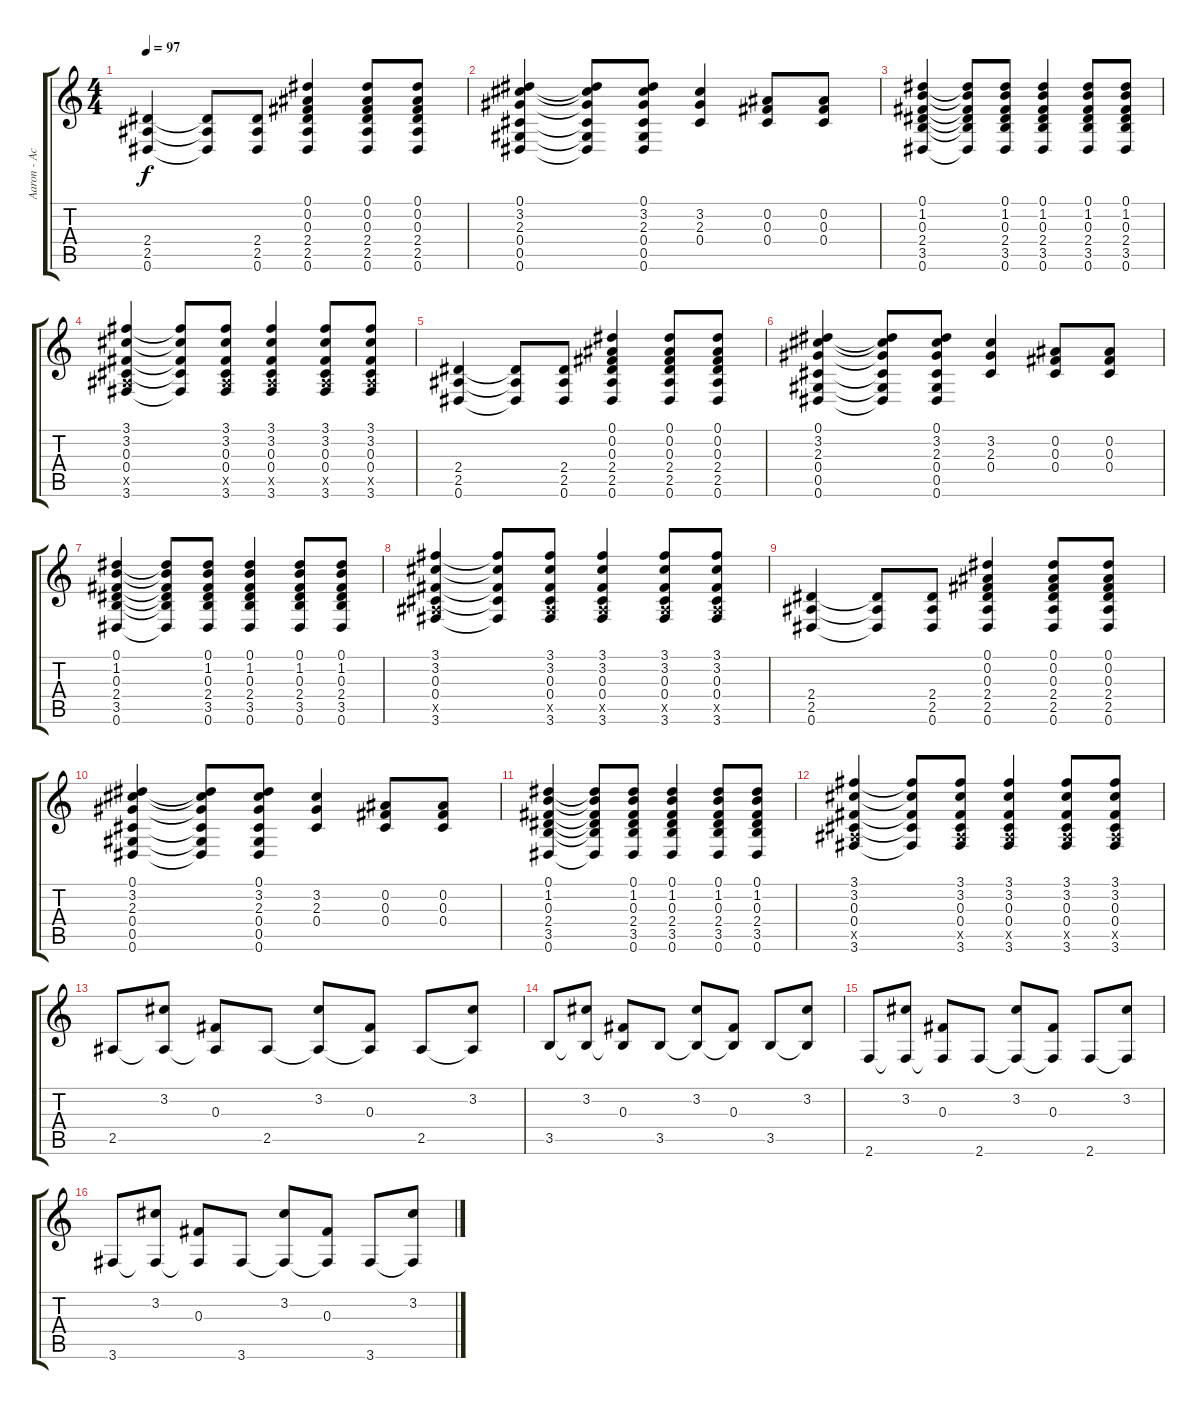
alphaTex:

\track ("Aaron - Acoustic" "Aaron - Ac") {instrument acousticguitarsteel}
\staff {score tabs}
\tuning (Eb4 Bb3 Gb3 Db3 Ab2 Eb2) {hide}
\ts (4 4)
\tempo 97
\clef g2
\ks c
(2.4 2.5 0.6).4{dy f} (2.4{t} 2.5{t} 0.6{t}).8 (2.4 2.5 0.6).8 (0.1 0.2 0.3 2.4 2.5 0.6).4 (0.1 0.2 0.3 2.4 2.5 0.6).8 (0.1 0.2 0.3 2.4 2.5 0.6).8 |
(0.1 3.2 2.3 0.4 0.5 0.6).4 (0.1{t} 3.2{t} 2.3{t} 0.4{t} 0.5{t} 0.6{t}).8 (0.1 3.2 2.3 0.4 0.5 0.6).8 (3.2 2.3 0.4).4 (0.2 0.3 0.4).8 (0.2 0.3 0.4).8 |
(0.1 1.2 0.3 2.4 3.5 0.6).4 (0.1{t} 1.2{t} 0.3{t} 2.4{t} 3.5{t} 0.6{t}).8 (0.1 1.2 0.3 2.4 3.5 0.6).8 (0.1 1.2 0.3 2.4 3.5 0.6).4 (0.1 1.2 0.3 2.4 3.5 0.6).8 (0.1 1.2 0.3 2.4 3.5 0.6).8 |
(3.1 3.2 0.3 0.4 2.5{x} 3.6).4 (3.1{t} 3.2{t} 0.3{t} 0.4{t} 3.6{t}).8 (3.1 3.2 0.3 0.4 2.5{x} 3.6).8 (3.1 3.2 0.3 0.4 2.5{x} 3.6).4 (3.1 3.2 0.3 0.4 2.5{x} 3.6).8 (3.1 3.2 0.3 0.4 2.5{x} 3.6).8 |
(2.4 2.5 0.6).4 (2.4{t} 2.5{t} 0.6{t}).8 (2.4 2.5 0.6).8 (0.1 0.2 0.3 2.4 2.5 0.6).4 (0.1 0.2 0.3 2.4 2.5 0.6).8 (0.1 0.2 0.3 2.4 2.5 0.6).8 |
(0.1 3.2 2.3 0.4 0.5 0.6).4 (0.1{t} 3.2{t} 2.3{t} 0.4{t} 0.5{t} 0.6{t}).8 (0.1 3.2 2.3 0.4 0.5 0.6).8 (3.2 2.3 0.4).4 (0.2 0.3 0.4).8 (0.2 0.3 0.4).8 |
(0.1 1.2 0.3 2.4 3.5 0.6).4 (0.1{t} 1.2{t} 0.3{t} 2.4{t} 3.5{t} 0.6{t}).8 (0.1 1.2 0.3 2.4 3.5 0.6).8 (0.1 1.2 0.3 2.4 3.5 0.6).4 (0.1 1.2 0.3 2.4 3.5 0.6).8 (0.1 1.2 0.3 2.4 3.5 0.6).8 |
(3.1 3.2 0.3 0.4 2.5{x} 3.6).4 (3.1{t} 3.2{t} 0.3{t} 0.4{t} 3.6{t}).8 (3.1 3.2 0.3 0.4 2.5{x} 3.6).8 (3.1 3.2 0.3 0.4 2.5{x} 3.6).4 (3.1 3.2 0.3 0.4 2.5{x} 3.6).8 (3.1 3.2 0.3 0.4 2.5{x} 3.6).8 |
(2.4 2.5 0.6).4 (2.4{t} 2.5{t} 0.6{t}).8 (2.4 2.5 0.6).8 (0.1 0.2 0.3 2.4 2.5 0.6).4 (0.1 0.2 0.3 2.4 2.5 0.6).8 (0.1 0.2 0.3 2.4 2.5 0.6).8 |
(0.1 3.2 2.3 0.4 0.5 0.6).4 (0.1{t} 3.2{t} 2.3{t} 0.4{t} 0.5{t} 0.6{t}).8 (0.1 3.2 2.3 0.4 0.5 0.6).8 (3.2 2.3 0.4).4 (0.2 0.3 0.4).8 (0.2 0.3 0.4).8 |
(0.1 1.2 0.3 2.4 3.5 0.6).4 (0.1{t} 1.2{t} 0.3{t} 2.4{t} 3.5{t} 0.6{t}).8 (0.1 1.2 0.3 2.4 3.5 0.6).8 (0.1 1.2 0.3 2.4 3.5 0.6).4 (0.1 1.2 0.3 2.4 3.5 0.6).8 (0.1 1.2 0.3 2.4 3.5 0.6).8 |
(3.1 3.2 0.3 0.4 2.5{x} 3.6).4 (3.1{t} 3.2{t} 0.3{t} 0.4{t} 3.6{t}).8 (3.1 3.2 0.3 0.4 2.5{x} 3.6).8 (3.1 3.2 0.3 0.4 2.5{x} 3.6).4 (3.1 3.2 0.3 0.4 2.5{x} 3.6).8 (3.1 3.2 0.3 0.4 2.5{x} 3.6).8 |
2.5.8 (3.2 2.5{t}).8 (0.3 2.5{t}).8 2.5.8 (3.2 2.5{t}).8 (0.3 2.5{t}).8 2.5.8 (3.2 2.5{t}).8 |
3.5.8 (3.2 3.5{t}).8 (0.3 3.5{t}).8 3.5.8 (3.2 3.5{t}).8 (0.3 3.5{t}).8 3.5.8 (3.2 3.5{t}).8 |
2.6.8 (3.2 2.6{t}).8 (0.3 2.6{t}).8 2.6.8 (3.2 2.6{t}).8 (0.3 2.6{t}).8 2.6.8 (3.2 2.6{t}).8 |
3.6.8 (3.2 3.6{t}).8 (0.3 3.6{t}).8 3.6.8 (3.2 3.6{t}).8 (0.3 3.6{t}).8 3.6.8 (3.2 3.6{t}).8
